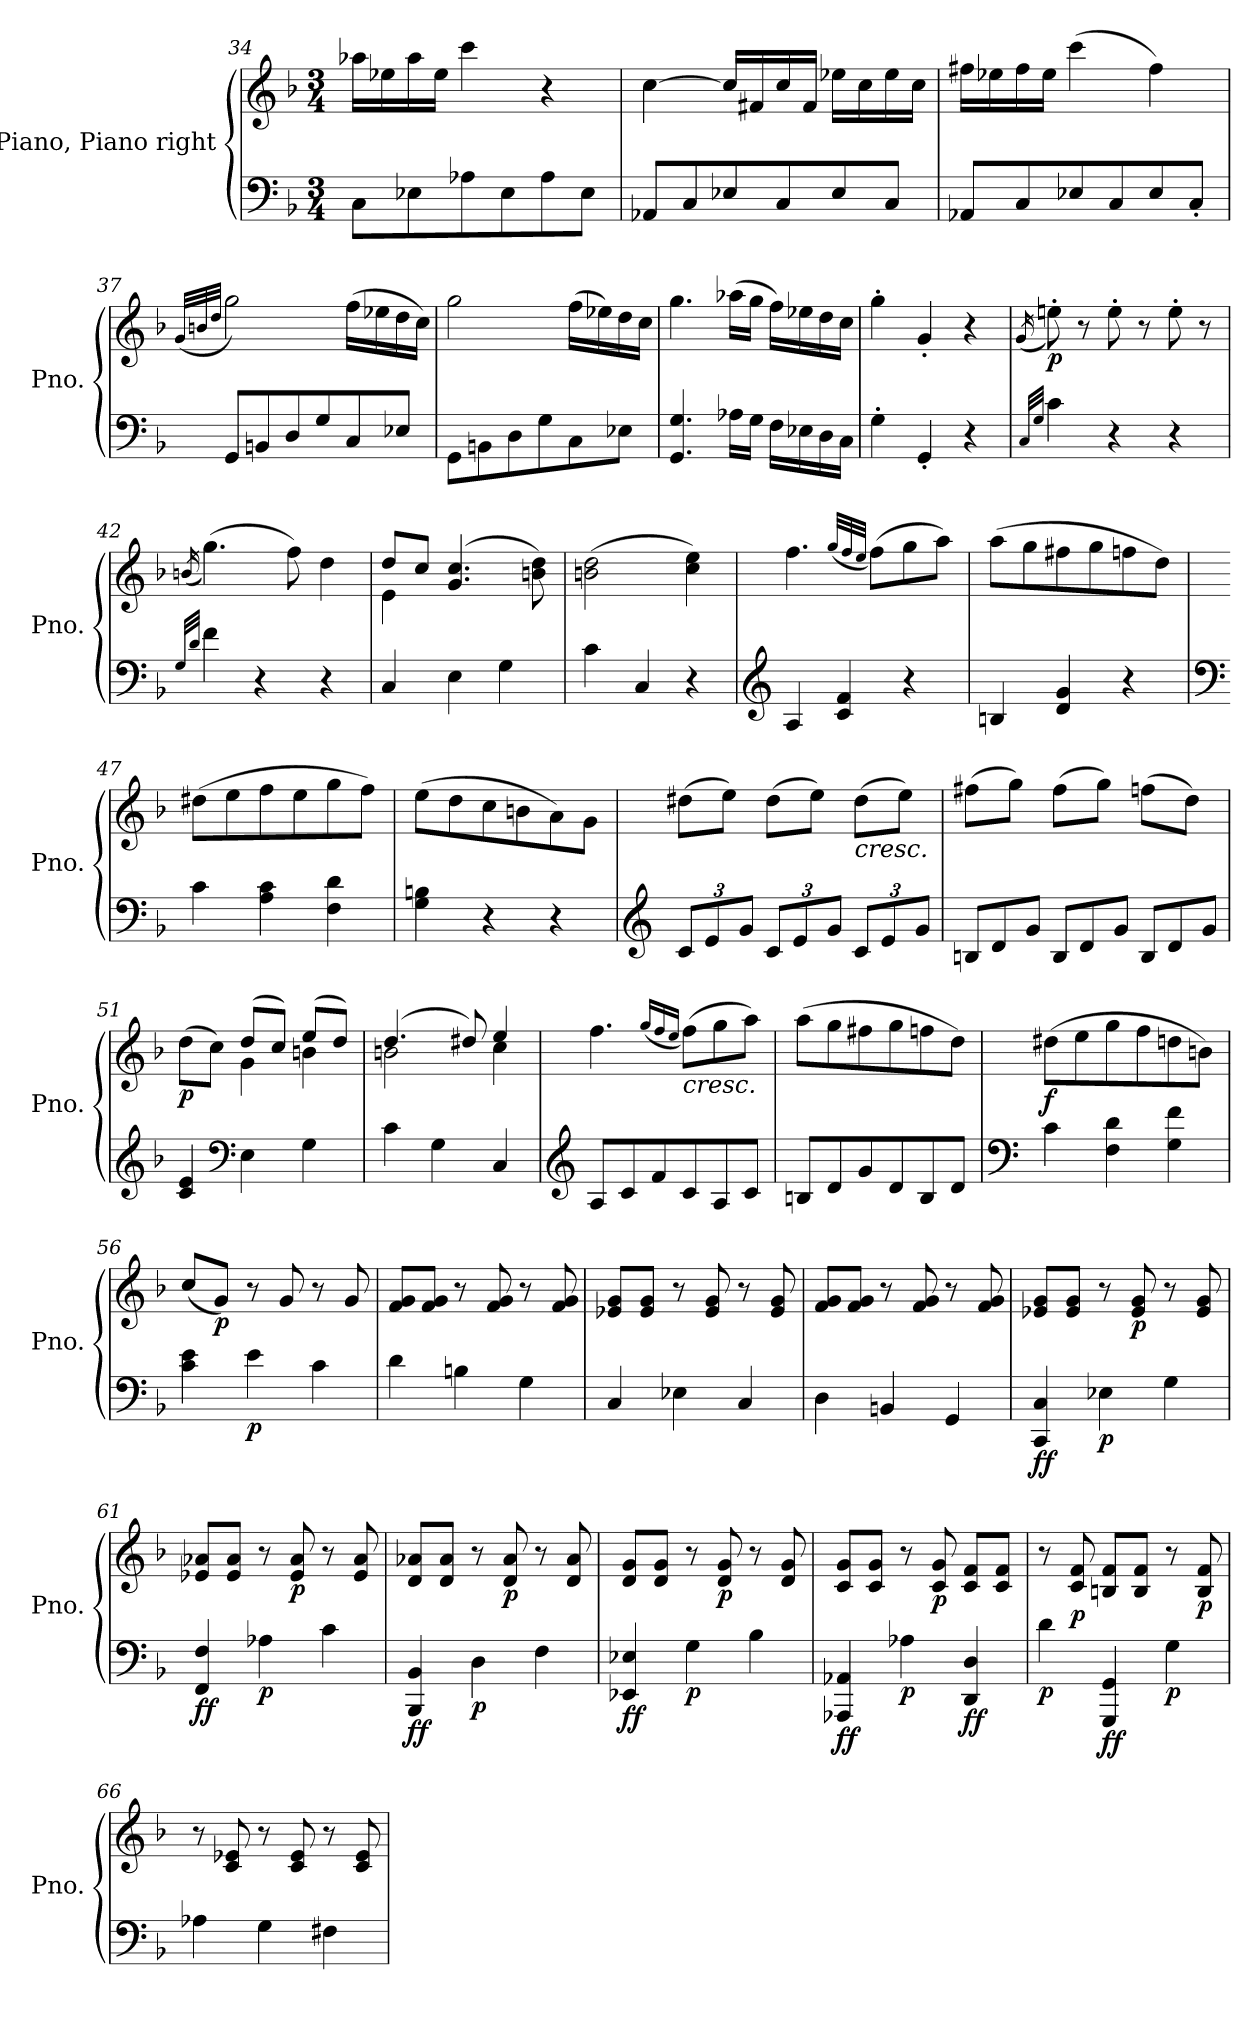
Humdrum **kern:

**kern	**kern	**dynam
*part1	*part1	*part1
*staff2	*staff1	*staff1/2
*I"Piano, Piano right	*	*
*I'Pno.	*	*
*clefF4	*clefG2	*
*k[b-]	*k[b-]	*
*M3/4	*M3/4	*
=34	=34	=34
8C\L	16aa-X\LL	.
.	16ee-X\	.
8E-X\	16aa-\	.
.	16ee-\JJ	.
8A-X\	4ccc\	.
8E-\	.	.
8A-\	4r	.
8E-\J	.	.
=35	=35	=35
8AA-X/L	[4cc\	.
8C/	.	.
8E-X/	16cc/LL]	.
.	16f#X/	.
8C/	16cc/	.
.	16f#/JJ	.
8E-/	16ee-X\LL	.
.	16cc\	.
8C/J	16ee-\	.
.	16cc\JJ	.
=36	=36	=36
8AA-X/L	16ff#X\LL	.
.	16ee-X\	.
8C/	16ff#\	.
.	16ee-\JJ	.
8E-X/	(>4ccc\	.
8C/	.	.
8E-/	4ff#\)	.
8C'/J	.	.
=37	=37	=37
.	(>32qg/LLL	.
.	32qbn/	.
.	32qdd/JJJ	.
8GG/L	2gg\)	.
8BBn/	.	.
8D/	.	.
8G/	.	.
8C/	(>16ff\LL	.
.	16ee-X\	.
8E-X/J	16dd\	.
.	16cc\JJ)	.
=38	=38	=38
8GG\L	2gg\	.
8BBn\	.	.
8D\	.	.
8G\	.	.
8C\	(>16ff\LL	.
.	16ee-X\)	.
8E-X\J	16dd\	.
.	16cc\JJ	.
=39	=39	=39
4.GG/ 4.G/	4.gg\	.
16A-X\LL	(>16aa-X\LL	.
16G\JJ	16gg\JJ	.
16F\LL	16ff\LL)	.
16E-X\	16ee-X\	.
16D\	16dd\	.
16C\JJ	16cc\JJ	.
=40	=40	=40
4G'\	4gg'\	.
4GG'/	4g'/	.
4r	4r	.
=41	=41	=41
32qC/LLL	.	.
32qG/JJJ	(>16qg/	.
!	!	!LO:DY:b
4c\	8een'\)	p
.	8r	.
4r	8ee'\	.
.	8r	.
4r	8ee'\	.
.	8r	.
=42	=42	=42
32qG/LLL	.	.
32qd/JJJ	(>16qbn/	.
4f\	(>4.gg\)	.
4r	.	.
.	8ff\)	.
4r	4dd\	.
=43	=43	=43
*	*^	*
4C/	8dd/L	4e\	.
.	8cc/J	.	.
4E\	(>4.g/ 4.cc/	2ryy	.
4G\	.	.	.
.	8bn\ 8dd\)	.	.
*	*v	*v	*
=44	=44	=44
4c\	(>2bn\ 2dd\	.
4C/	.	.
4r	4cc\ 4ee\)	.
=45	=45	=45
*clefG2	*	*
4A/	4.ff\	.
4c/ 4f/	.	.
.	(<32qgg/LLL	.
.	32qff/	.
.	32qee/JJJ	.
.	(>8ff\L)	.
4r	8gg\	.
.	8aa\J)	.
=46	=46	=46
4Bn/	(>8aa\L	.
.	8gg\	.
4d/ 4g/	8ff#X\	.
.	8gg\	.
4r	8ffn\	.
.	8dd\J)	.
=47	=47	=47
*clefF4	*	*
4c\	(>8dd#X\L	.
.	8ee\	.
4A\ 4c\	8ff\	.
.	8ee\	.
4F\ 4d\	8gg\	.
.	8ff\J)	.
=48	=48	=48
4G\ 4Bn\	(>8ee\L	.
.	8dd\	.
4r	8cc\	.
.	8bn\	.
4r	8a\)	.
.	8g\J	.
=49	=49	=49
*clefG2	*	*
*Xbrackettup	*	*
12c/L	(>8dd#X\L	.
12e/	.	.
.	8ee\J)	.
12g/J	.	.
12c/L	(>8dd#\L	.
12e/	.	.
.	8ee\J)	.
12g/J	.	.
!	!LO:TX:b:i:t=cresc.	!
12c/L	(>8dd#\L	.
12e/	.	.
.	8ee\J)	.
12g/J	.	.
=50	=50	=50
*Xtuplet	*	*
12Bn/L	(>8ff#X\L	.
12d/	.	.
.	8gg\J)	.
12g/J	.	.
12B/L	(>8ff#\L	.
12d/	.	.
.	8gg\J)	.
12g/J	.	.
12B/L	(>8ffn\L	.
12d/	.	.
.	8dd\J)	.
12g/J	.	.
=51	=51	=51
*	*^	*
!	!	!	!LO:DY:b
4c/ 4e/	(>8dd\L	4ryy	p
.	8cc\J)	.	.
*clefF4	*	*	*
4E\	(>8dd/L	4g\	.
.	8cc/J)	.	.
4G\	(>8ee/L	4bn\	.
.	8dd/J)	.	.
=52	=52	=52	=52
4c\	(>4.dd/	2bn\	.
4G\	.	.	.
.	8dd#X/)	.	.
4C/	4ee/	4cc\	.
*	*v	*v	*
=53	=53	=53
*clefG2	*	*
8A/L	4.ff\	.
8c/	.	.
8f/	.	.
.	(<16qgg/LL	.
.	16qff/	.
.	16qee/JJ	.
!	!LO:TX:b:i:t=cresc.	!
8c/	(>8ff\L)	.
8A/	8gg\	.
8c/J	8aa\J)	.
=54	=54	=54
8Bn/L	(>8aa\L	.
8d/	8gg\	.
8g/	8ff#X\	.
8d/	8gg\	.
8B/	8ffn\	.
8d/J	8dd\J)	.
=55	=55	=55
*clefF4	*	*
!	!	!LO:DY:b
4c\	(>8dd#X\L	f
.	8ee\	.
4F\ 4d\	8gg\	.
.	8ff\	.
4G\ 4f\	8ddn\	.
.	8bn\J)	.
=56	=56	=56
4c\ 4e\	(<8cc/L	.
!	!	!LO:DY:b
.	8g/J)	p
!	!	!LO:DY:b=2
4e\	8r	p
.	8g/	.
4c\	8r	.
.	8g/	.
=57	=57	=57
4d\	8f/ 8g/L	.
.	8f/ 8g/J	.
4Bn\	8r	.
.	8f/ 8g/	.
4G\	8r	.
.	8f/ 8g/	.
=58	=58	=58
4C/	8e-X/ 8g/L	.
.	8e-/ 8g/J	.
4E-X\	8r	.
.	8e-/ 8g/	.
4C/	8r	.
.	8e-/ 8g/	.
=59	=59	=59
4D\	8f/ 8g/L	.
.	8f/ 8g/J	.
4BBn/	8r	.
.	8f/ 8g/	.
4GG/	8r	.
.	8f/ 8g/	.
=60	=60	=60
!	!	!LO:DY:b=2
!	!	!LO:DY:n=1:b
4CC/ 4C/	8e-X/ 8g/L	f f
.	8e-/ 8g/J	.
!	!	!LO:DY:n=2:b=2
4E-X\	8r	p
!	!	!LO:DY:n=3:b
.	8e-/ 8g/	p
4G\	8r	.
.	8e-/ 8g/	.
=61	=61	=61
!	!	!LO:DY:b=2
!	!	!LO:DY:n=1:b
4FF/ 4F/	8e-X/ 8a-X/L	f f
.	8e-/ 8a-/J	.
!	!	!LO:DY:n=2:b=2
4A-X\	8r	p
!	!	!LO:DY:n=3:b
.	8e-/ 8a-/	p
4c\	8r	.
.	8e-/ 8a-/	.
=62	=62	=62
!	!	!LO:DY:b=2
!	!	!LO:DY:n=1:b
4BBB-/ 4BB-/	8d/ 8a-X/L	f f
.	8d/ 8a-/J	.
!	!	!LO:DY:n=2:b=2
4D\	8r	p
!	!	!LO:DY:n=3:b
.	8d/ 8a-/	p
4F\	8r	.
.	8d/ 8a-/	.
=63	=63	=63
!	!	!LO:DY:b=2
!	!	!LO:DY:n=1:b
4EE-X/ 4E-X/	8d/ 8g/L	f f
.	8d/ 8g/J	.
!	!	!LO:DY:n=2:b=2
4G\	8r	p
!	!	!LO:DY:n=3:b
.	8d/ 8g/	p
4B-\	8r	.
.	8d/ 8g/	.
=64	=64	=64
!	!	!LO:DY:b=2
!	!	!LO:DY:n=1:b
4AAA-X/ 4AA-X/	8c/ 8g/L	f f
.	8c/ 8g/J	.
!	!	!LO:DY:n=2:b=2
4A-X\	8r	p
!	!	!LO:DY:n=3:b
.	8c/ 8g/	p
!	!	!LO:DY:n=4:b=2
!	!	!LO:DY:n=5:b
4DD/ 4D/	8c/ 8f/L	f f
.	8c/ 8f/J	.
=65	=65	=65
!	!	!LO:DY:b=2
4d\	8r	p
!	!	!LO:DY:b
.	8c/ 8f/	p
!	!	!LO:DY:b=2
!	!	!LO:DY:n=1:b
4GGG/ 4GG/	8Bn/ 8f/L	f f
.	8B/ 8f/J	.
!	!	!LO:DY:n=2:b=2
4G\	8r	p
!	!	!LO:DY:n=3:b
.	8B/ 8f/	p
=66	=66	=66
4A-X\	8r	.
.	8c/ 8e-X/	.
4G\	8r	.
.	8c/ 8e-/	.
4F#X\	8r	.
.	8c/ 8e-/	.
=	=	=
*-	*-	*-
